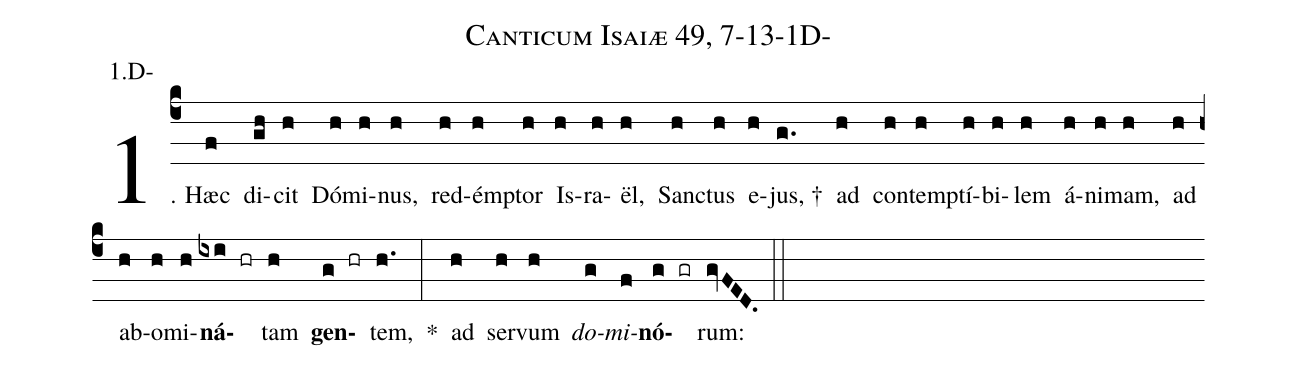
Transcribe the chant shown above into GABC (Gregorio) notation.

name: Canticum Isaiæ 49, 7-13-1D-;
annotation: 1.D-;
%%
(c4)1. Hæc(f) di(gh)cit(h) Dó(h)mi(h)nus,(h) red(h)émp(h)tor(h) Is(h)ra(h)ël,(h) Sanc(h)tus(h) e(h)jus, †(g.) ad(h) con(h)temp(h)tí(h)bi(h)lem(h) á(h)ni(h)mam,(h) ad(h) ab(h)o(h)mi(h)<b>ná</b>(ixi hr)tam(h) <b>gen</b>(g hr)tem,(h.) *(:) ad(h) ser(h)vum(h) <i>do</i>(g)<i>mi</i>(f)<b>nó</b>(g gr)rum:(gvFED.) (::)
